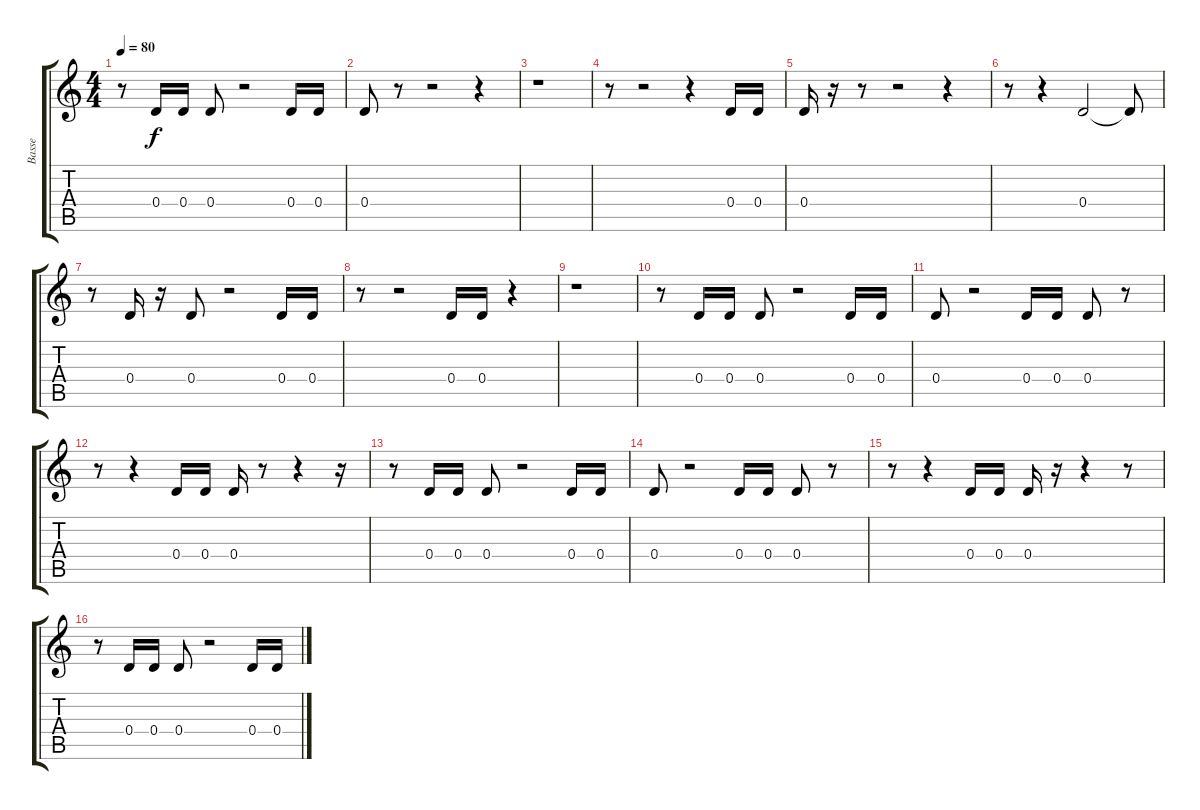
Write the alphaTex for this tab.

\track ("Basse" "Basse") {instrument acousticbass}
\staff {score tabs}
\tuning (E4 B3 G3 D3 A2 E2) {hide}
\ts (4 4)
\tempo 80
\clef g2
\ks c
r.8{dy f} 0.4.16 0.4.16 0.4.8 r.2 0.4.16 0.4.16 |
0.4.8 r.8 r.2 r.4 |
r.1 |
r.8 r.2 r.4 0.4.16 0.4.16 |
0.4.16 r.16 r.8 r.2 r.4 |
r.8 r.4 0.4.2 0.4{t}.8 |
r.8 0.4.16 r.16 0.4.8 r.2 0.4.16 0.4.16 |
r.8 r.2 0.4.16 0.4.16 r.4 |
r.1 |
r.8 0.4.16 0.4.16 0.4.8 r.2 0.4.16 0.4.16 |
0.4.8 r.2 0.4.16 0.4.16 0.4.8 r.8 |
r.8 r.4 0.4.16 0.4.16 0.4.16 r.8 r.4 r.16 |
r.8 0.4.16 0.4.16 0.4.8 r.2 0.4.16 0.4.16 |
0.4.8 r.2 0.4.16 0.4.16 0.4.8 r.8 |
r.8 r.4 0.4.16 0.4.16 0.4.16 r.16 r.4 r.8 |
r.8 0.4.16 0.4.16 0.4.8 r.2 0.4.16 0.4.16
